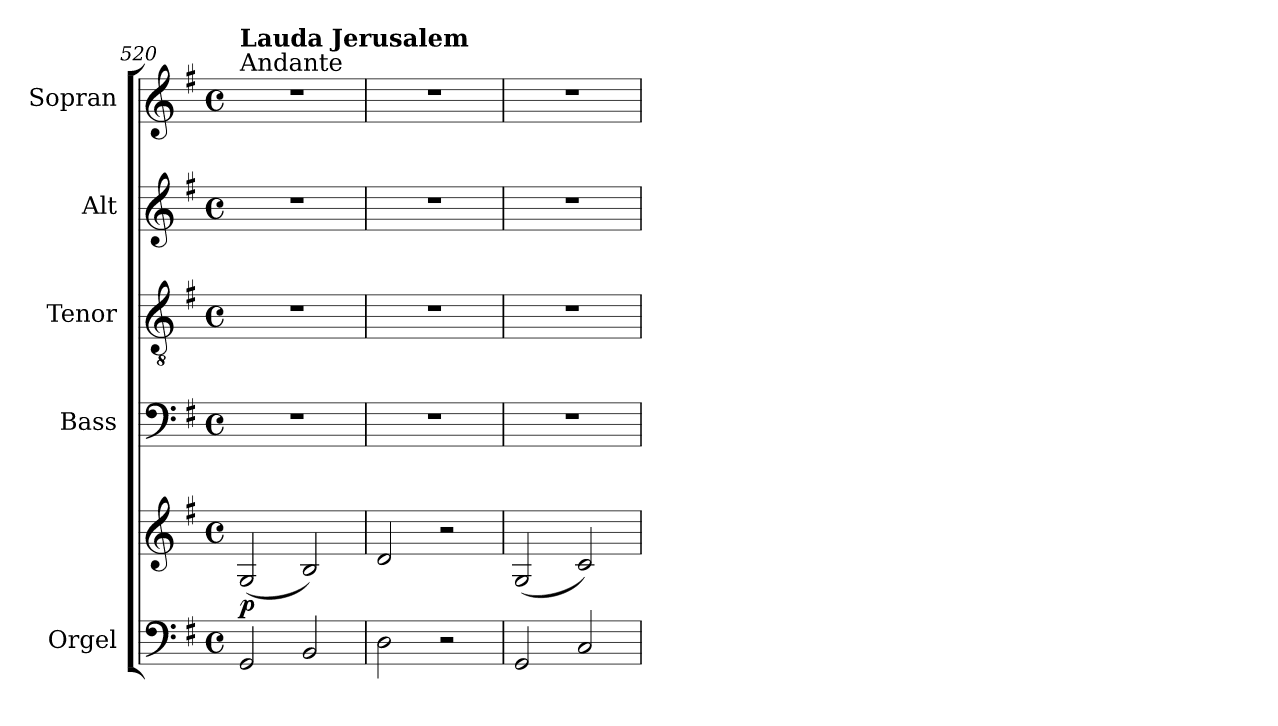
**kern	**kern	**dynam	**kern	**kern	**kern	**kern
*part5	*part5	*part5	*part4	*part3	*part2	*part1
*staff6	*staff5	*staff5/6	*staff4	*staff3	*staff2	*staff1
*I"Orgel	*	*	*I"Bass	*I"Tenor	*I"Alt	*I"Sopran
*I'Org.	*	*	*I'B.	*I'T.	*I'A.	*I'S.
!!LO:LB:g=z
*clefF4	*clefG2	*	*clefF4	*clefGv2	*clefG2	*clefG2
*k[f#]	*k[f#]	*	*k[f#]	*k[f#]	*k[f#]	*k[f#]
*G:	*G:	*	*G:	*G:	*G:	*G:
*M4/4	*M4/4	*	*M4/4	*M4/4	*M4/4	*M4/4
*met(c)	*met(c)	*	*met(c)	*met(c)	*met(c)	*met(c)
=520	=520	=520	=520	=520	=520	=520
!	!	!	!	!	!	!LO:TX:a:t=Andante
!	!	!	!	!	!	!LO:TX:a:B:t=Lauda Jerusalem
!	!	!LO:DY:b	!	!	!	!
2GG/	(<2G/	p	1r	1r	1r	1r
2BB/	2B/)	.	.	.	.	.
=521	=521	=521	=521	=521	=521	=521
2D\	2d/	.	1r	1r	1r	1r
2r	2r	.	.	.	.	.
=522	=522	=522	=522	=522	=522	=522
2GG/	(<2G/	.	1r	1r	1r	1r
2C/	2c/)	.	.	.	.	.
=	=	=	=	=	=	=
*-	*-	*-	*-	*-	*-	*-
